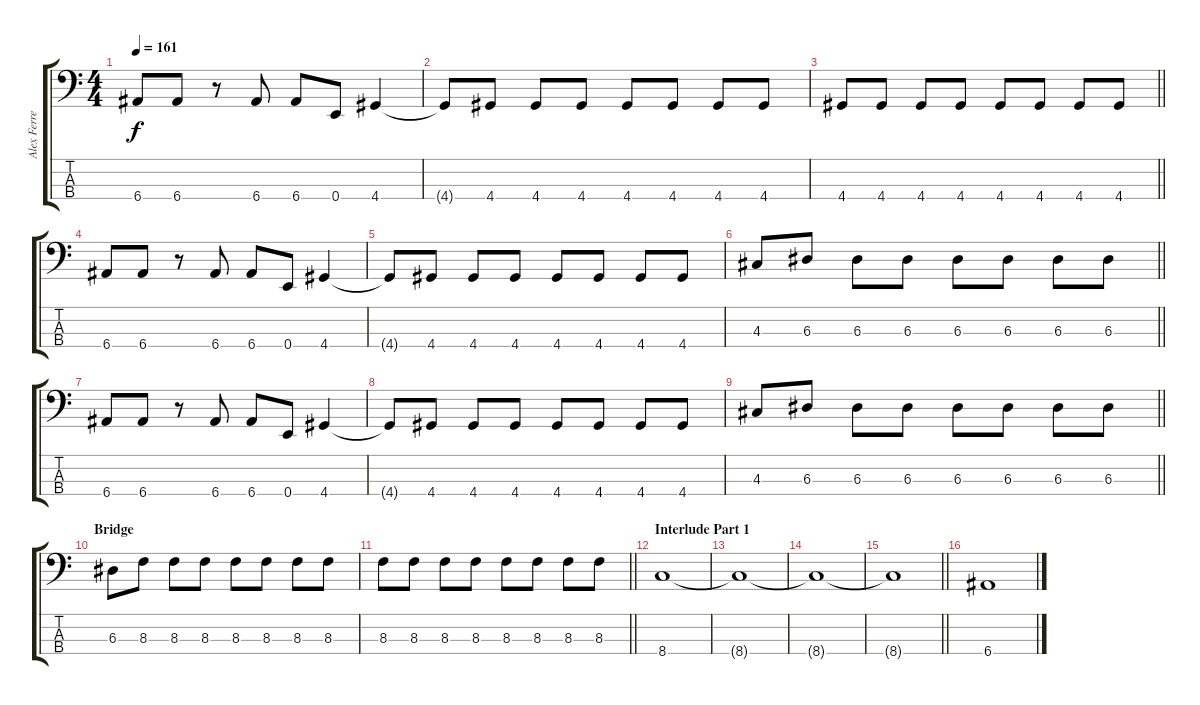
\track ("Alex Ferrero" "Alex Ferre") {instrument electricbasspick}
\staff {score tabs}
\tuning (G2 D2 A1 E1) {hide}
\ts (4 4)
\tempo 161
\clef f4
\ks c
6.4.8{dy f} 6.4.8 r.8 6.4.8 6.4.8 0.4.8 4.4.4 |
4.4{t}.8 4.4.8 4.4.8 4.4.8 4.4.8 4.4.8 4.4.8 4.4.8 |
\barLineRight lightlight
4.4.8 4.4.8 4.4.8 4.4.8 4.4.8 4.4.8 4.4.8 4.4.8 |
6.4.8 6.4.8 r.8 6.4.8 6.4.8 0.4.8 4.4.4 |
4.4{t}.8 4.4.8 4.4.8 4.4.8 4.4.8 4.4.8 4.4.8 4.4.8 |
\barLineRight lightlight
4.3.8 6.3.8 6.3.8 6.3.8 6.3.8 6.3.8 6.3.8 6.3.8 |
6.4.8 6.4.8 r.8 6.4.8 6.4.8 0.4.8 4.4.4 |
4.4{t}.8 4.4.8 4.4.8 4.4.8 4.4.8 4.4.8 4.4.8 4.4.8 |
\barLineRight lightlight
4.3.8 6.3.8 6.3.8 6.3.8 6.3.8 6.3.8 6.3.8 6.3.8 |
\section ("" "Bridge")
6.3.8 8.3.8 8.3.8 8.3.8 8.3.8 8.3.8 8.3.8 8.3.8 |
\barLineRight lightlight
8.3.8 8.3.8 8.3.8 8.3.8 8.3.8 8.3.8 8.3.8 8.3.8 |
\section ("" "Interlude Part 1")
8.4.1 |
8.4{t}.1 |
8.4{t}.1 |
\barLineRight lightlight
8.4{t}.1 |
6.4.1
